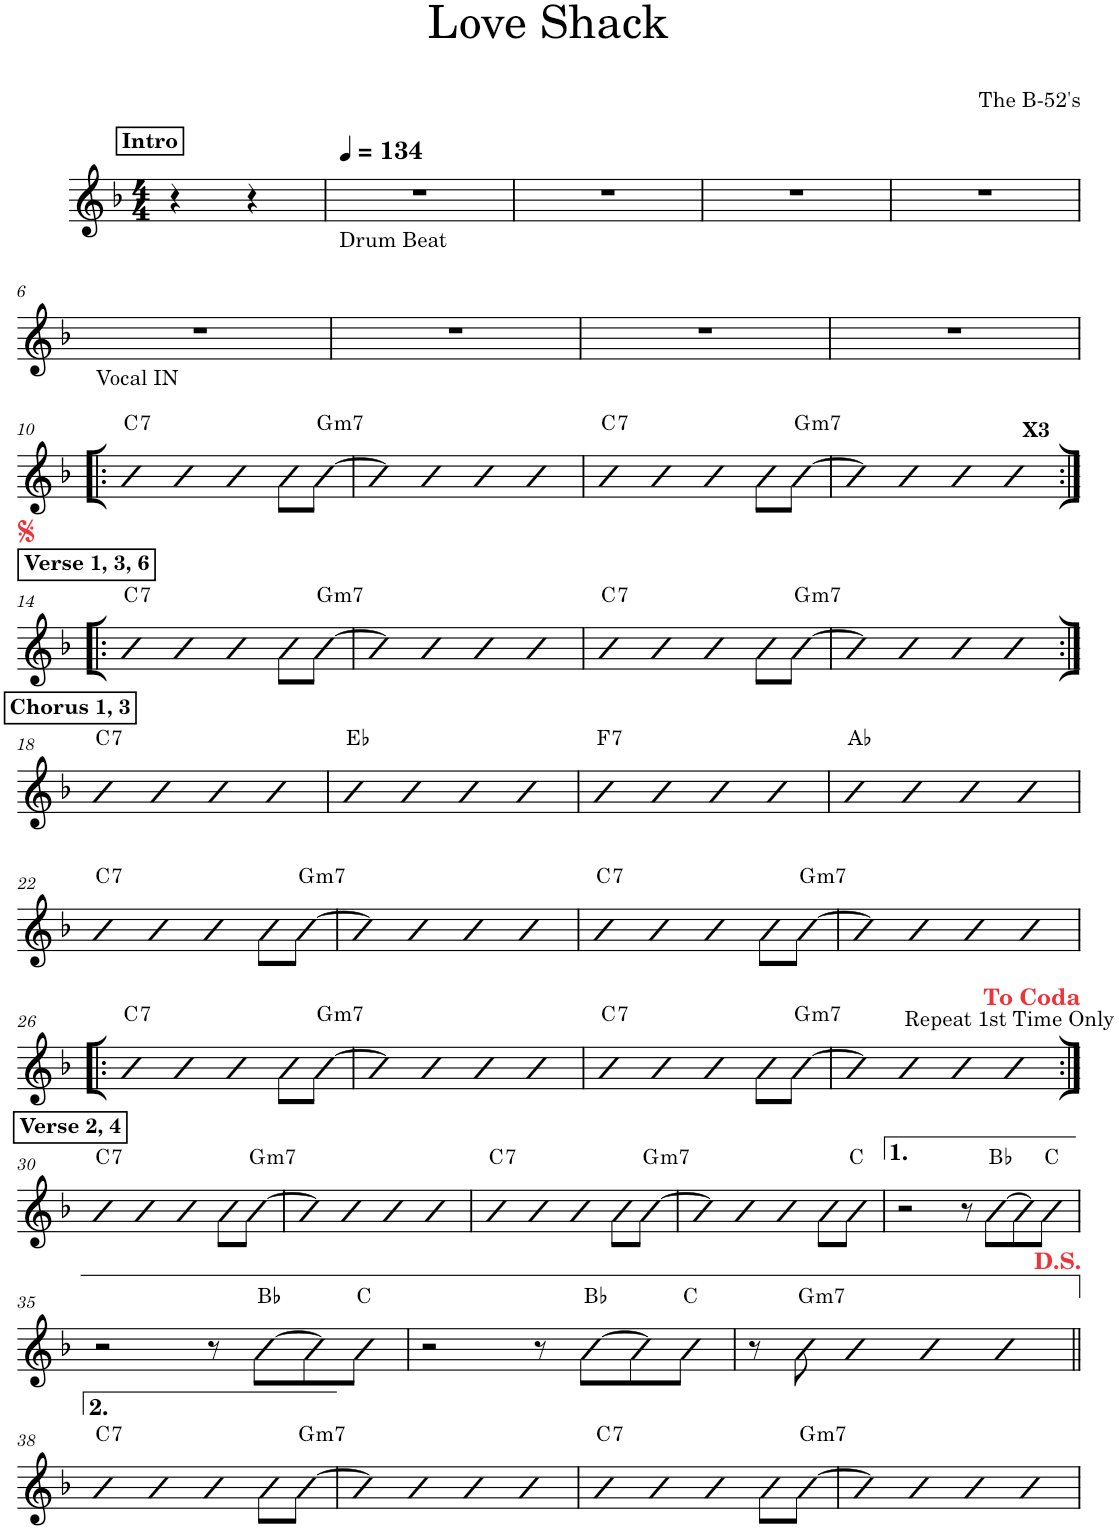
**kern	**harte
*part1	*part1
*staff1	*
*I"Piano	*
*I'Pno.	*
*clefG2	*
*k[b-]	*
*M4/4	*
!!LO:REH:place=s1:a:B:cj:t=Intro
=1	=1
4r	.
4r	.
=2	=2
*MM134	*
!LO:TX:b:t=Drum Beat	!
1r	.
=3	=3
1r	.
=4	=4
1r	.
=5	=5
1r	.
!!LO:LB:g=z
=6	=6
!LO:TX:b:t=Vocal IN	!
1r	.
=7	=7
1r	.
=8	=8
1r	.
=9	=9
1r	.
!!LO:LB:g=z
=10!|:	=10!|:
!	!LO:H:kt=7
4b-	C:7
4b-	.
4b-	.
8b-\L	.
!	!LO:H:kt=m7
[8b-\J	G:min7
=11	=11
4b-]	.
4b-	.
4b-	.
4b-	.
=12	=12
!	!LO:H:kt=7
4b-	C:7
4b-	.
4b-	.
8b-\L	.
!	!LO:H:kt=m7
[8b-\J	G:min7
=13	=13
4b-]	.
4b-	.
4b-	.
!LO:TX:a:B:t=X3	!
4b-	.
!!LO:LB:g=z
!!LO:REH:place=s1:a:B:cj:t=Verse 1, 3, 6
=14:|!|:	=14:|!|:
!	!LO:H:kt=7
4b-	C:7
4b-	.
4b-	.
8b-\L	.
!	!LO:H:kt=m7
[8b-\J	G:min7
=15	=15
4b-]	.
4b-	.
4b-	.
4b-	.
=16	=16
!	!LO:H:kt=7
4b-	C:7
4b-	.
4b-	.
8b-\L	.
!	!LO:H:kt=m7
[8b-\J	G:min7
=17	=17
4b-]	.
4b-	.
4b-	.
4b-	.
!!LO:LB:g=z
!!LO:REH:place=s1:a:B:cj:t=Chorus 1, 3
=18:|!	=18:|!
!	!LO:H:kt=7
4b-	C:7
4b-	.
4b-	.
4b-	.
=19	=19
4b-	Eb:maj
4b-	.
4b-	.
4b-	.
=20	=20
!	!LO:H:kt=7
4b-	F:7
4b-	.
4b-	.
4b-	.
=21	=21
4b-	Ab:maj
4b-	.
4b-	.
4b-	.
!!LO:LB:g=z
=22	=22
!	!LO:H:kt=7
4b-	C:7
4b-	.
4b-	.
8b-\L	.
!	!LO:H:kt=m7
[8b-\J	G:min7
=23	=23
4b-]	.
4b-	.
4b-	.
4b-	.
=24	=24
!	!LO:H:kt=7
4b-	C:7
4b-	.
4b-	.
8b-\L	.
!	!LO:H:kt=m7
[8b-\J	G:min7
=25	=25
4b-]	.
4b-	.
4b-	.
4b-	.
!!LO:LB:g=z
=26!|:	=26!|:
!	!LO:H:kt=7
4b-	C:7
4b-	.
4b-	.
8b-\L	.
!	!LO:H:kt=m7
[8b-\J	G:min7
=27	=27
4b-]	.
4b-	.
4b-	.
4b-	.
=28	=28
!	!LO:H:kt=7
4b-	C:7
4b-	.
4b-	.
8b-\L	.
!	!LO:H:kt=m7
[8b-\J	G:min7
=29	=29
4b-]	.
4b-	.
4b-	.
!LO:TX:a:t=Repeat 1st Time Only	!
4b-	.
!!LO:LB:g=z
!!LO:REH:place=s1:a:B:cj:t=Verse 2, 4
=30:|!	=30:|!
!	!LO:H:kt=7
4b-	C:7
4b-	.
4b-	.
8b-\L	.
!	!LO:H:kt=m7
[8b-\J	G:min7
=31	=31
4b-]	.
4b-	.
4b-	.
4b-	.
=32	=32
!	!LO:H:kt=7
4b-	C:7
4b-	.
4b-	.
8b-\L	.
!	!LO:H:kt=m7
[8b-\J	G:min7
=33	=33
4b-]	.
4b-	.
4b-	.
8b-\L	.
8b-\J	C:maj
=34	=34
2r	.
8r	.
[8b-\L	Bb:maj
8b-\]	.
8b-\J	C:maj
!!LO:LB:g=z
=35	=35
2r	.
8r	.
[8b-\L	Bb:maj
8b-\]	.
8b-\J	C:maj
=36	=36
2r	.
8r	.
[8b-\L	Bb:maj
8b-\]	.
8b-\J	C:maj
=37	=37
8r	.
!	!LO:H:kt=m7
8b-\	G:min7
4b-	.
4b-	.
4b-	.
!!LO:LB:g=z
=38||	=38||
!	!LO:H:kt=7
4b-	C:7
4b-	.
4b-	.
8b-\L	.
!	!LO:H:kt=m7
[8b-\J	G:min7
=39	=39
4b-]	.
4b-	.
4b-	.
4b-	.
=40	=40
!	!LO:H:kt=7
4b-	C:7
4b-	.
4b-	.
8b-\L	.
!	!LO:H:kt=m7
[8b-\J	G:min7
=41	=41
4b-]	.
4b-	.
4b-	.
4b-	.
=	=
*-	*-
